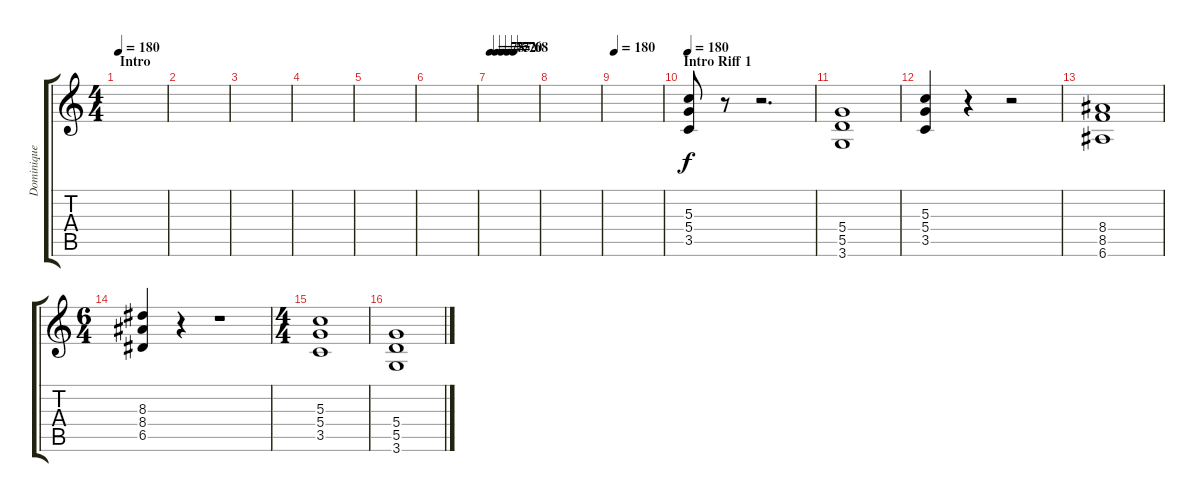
\track ("Dominique Leurquin " "Dominique ") {instrument distortionguitar}
\staff {score tabs}
\tuning (E4 B3 G3 D3 A2 E2) {hide}
\ts (4 4)
\section ("" "Intro")
\tempo 180
\tempo 80
\tempo 180
\clef g2
\ks c
|
|
|
|
|
|
\tempo 78
\tempo (75 0.125)
\tempo (72 0.25)
\tempo (70 0.375)
\tempo (68 0.5)
|
|
\tempo 180
|
\section ("" "Intro Riff 1")
\tempo 180
(5.3 5.4 3.5).8{volume 12 balance 13} r.8 r.2{d} |
(5.4 5.5 3.6).1 |
(5.3 5.4 3.5).4 r.4 r.2 |
(8.4 8.5 6.6).1 |
\ts (6 4)
(8.3 8.4 6.5).4 r.4 r.1 |
\ts (4 4)
(5.3 5.4 3.5).1 |
(5.4 5.5 3.6).1
